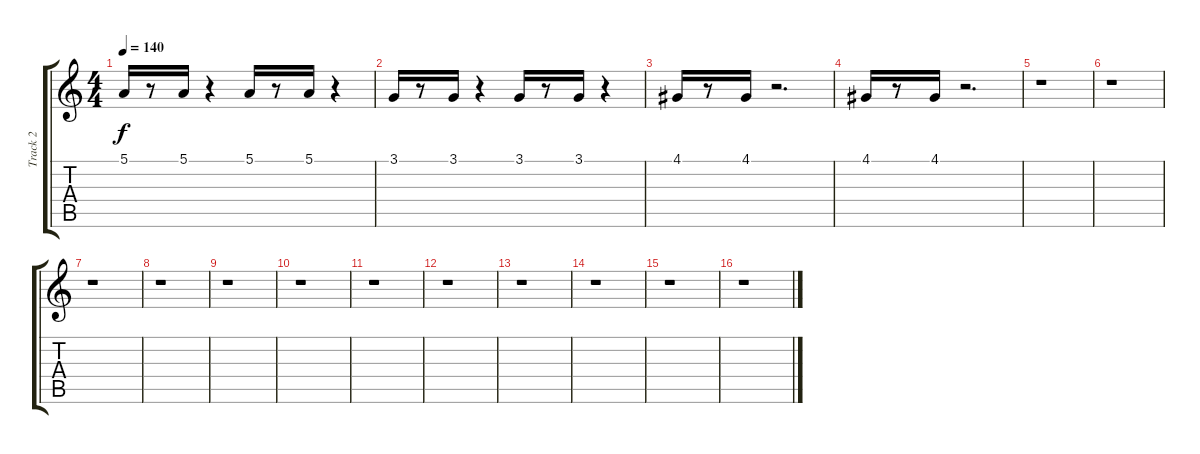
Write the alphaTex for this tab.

\track ("Track 2" "Track 2") {instrument trumpet}
\staff {score tabs}
\tuning (E4 B3 G3 D3 A2 E2) {hide}
\ts (4 4)
\tempo 140
\clef g2
\ks c
5.1.16{dy f} r.8 5.1.16 r.4 5.1.16 r.8 5.1.16 r.4 |
3.1.16 r.8 3.1.16 r.4 3.1.16 r.8 3.1.16 r.4 |
4.1.16 r.8 4.1.16 r.2{d} |
4.1.16 r.8 4.1.16 r.2{d} |
r.1 |
r.1 |
r.1 |
r.1 |
r.1 |
r.1 |
r.1 |
r.1 |
r.1 |
r.1 |
r.1 |
r.1
